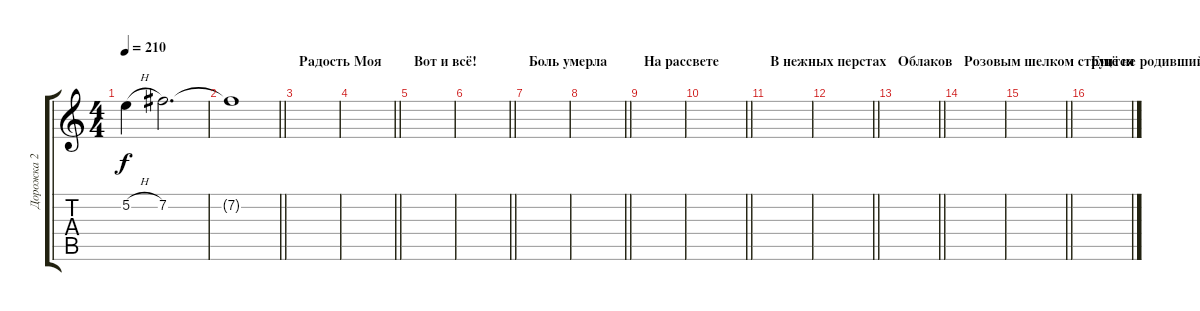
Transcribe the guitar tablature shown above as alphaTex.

\track ("Дорожка 2" "Дорожка 2") {instrument overdrivenguitar}
\staff {score tabs}
\tuning (E4 B3 G3 D3 A2 E2) {hide}
\ts (4 4)
\tempo 210
\clef g2
\ks c
5.2{h}.4{dy f} 7.2.2{d} |
\barLineRight lightlight
7.2{t}.1 |
\section ("" "Радость Моя")
|
\barLineRight lightlight
|
\section ("" "Вот и всё!")
|
\barLineRight lightlight
|
\section ("" "Боль умерла")
|
\barLineRight lightlight
|
\section ("" "На рассвете")
|
\barLineRight lightlight
|
\section ("" "В нежных перстах")
|
\barLineRight lightlight
|
\section ("" "Облаков")
\barLineRight lightlight
|
\section ("" "Розовым шелком струится")
|
\barLineRight lightlight
|
\section ("" "Ещё не родившийся день")
